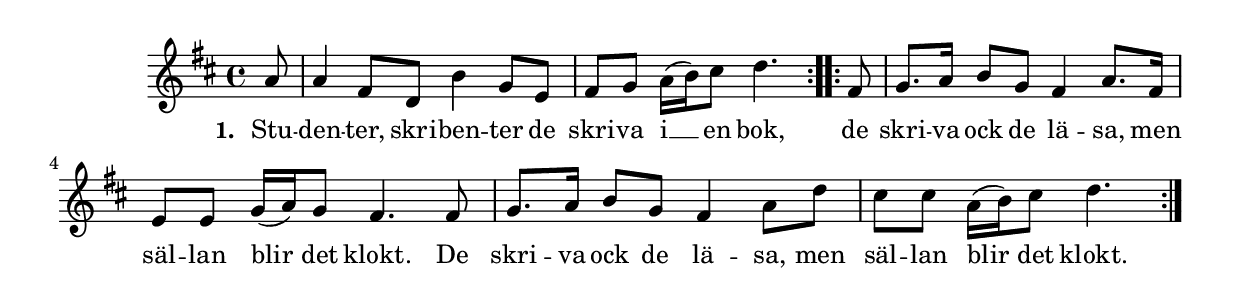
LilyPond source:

{
\time 4/4
\key d \major
\partial 8
\repeat volta 2 { 
 a'8  | 
 a'4 fis'8 d' b'4 g'8 e'  | 
 fis' g' a'16-( b'-) cis''8 d''4.
 } %( endrepeat )% 
\repeat volta 2 { 
 fis'8  | 
 g'8. a'16 b'8 g' fis'4 a'8. fis'16  | 
 e'8 e' g'16-( a'-) g'8 fis'4. fis'8  | 
 g'8. a'16 b'8 g' fis'4 a'8 d''  | 
 cis'' cis'' a'16-( b'-) cis''8 d''4.
 } %( endrepeat )% 
 }
 \addlyrics {
     \set stanza = #"1. "
     Stu -- den -- ter, skri -- ben -- ter de skri -- va i __ en bok, de
     skri -- va ock de lä -- sa, men säl -- lan blir det klokt. De
     skri -- va ock de lä -- sa, men säl -- lan blir det klokt.
}
